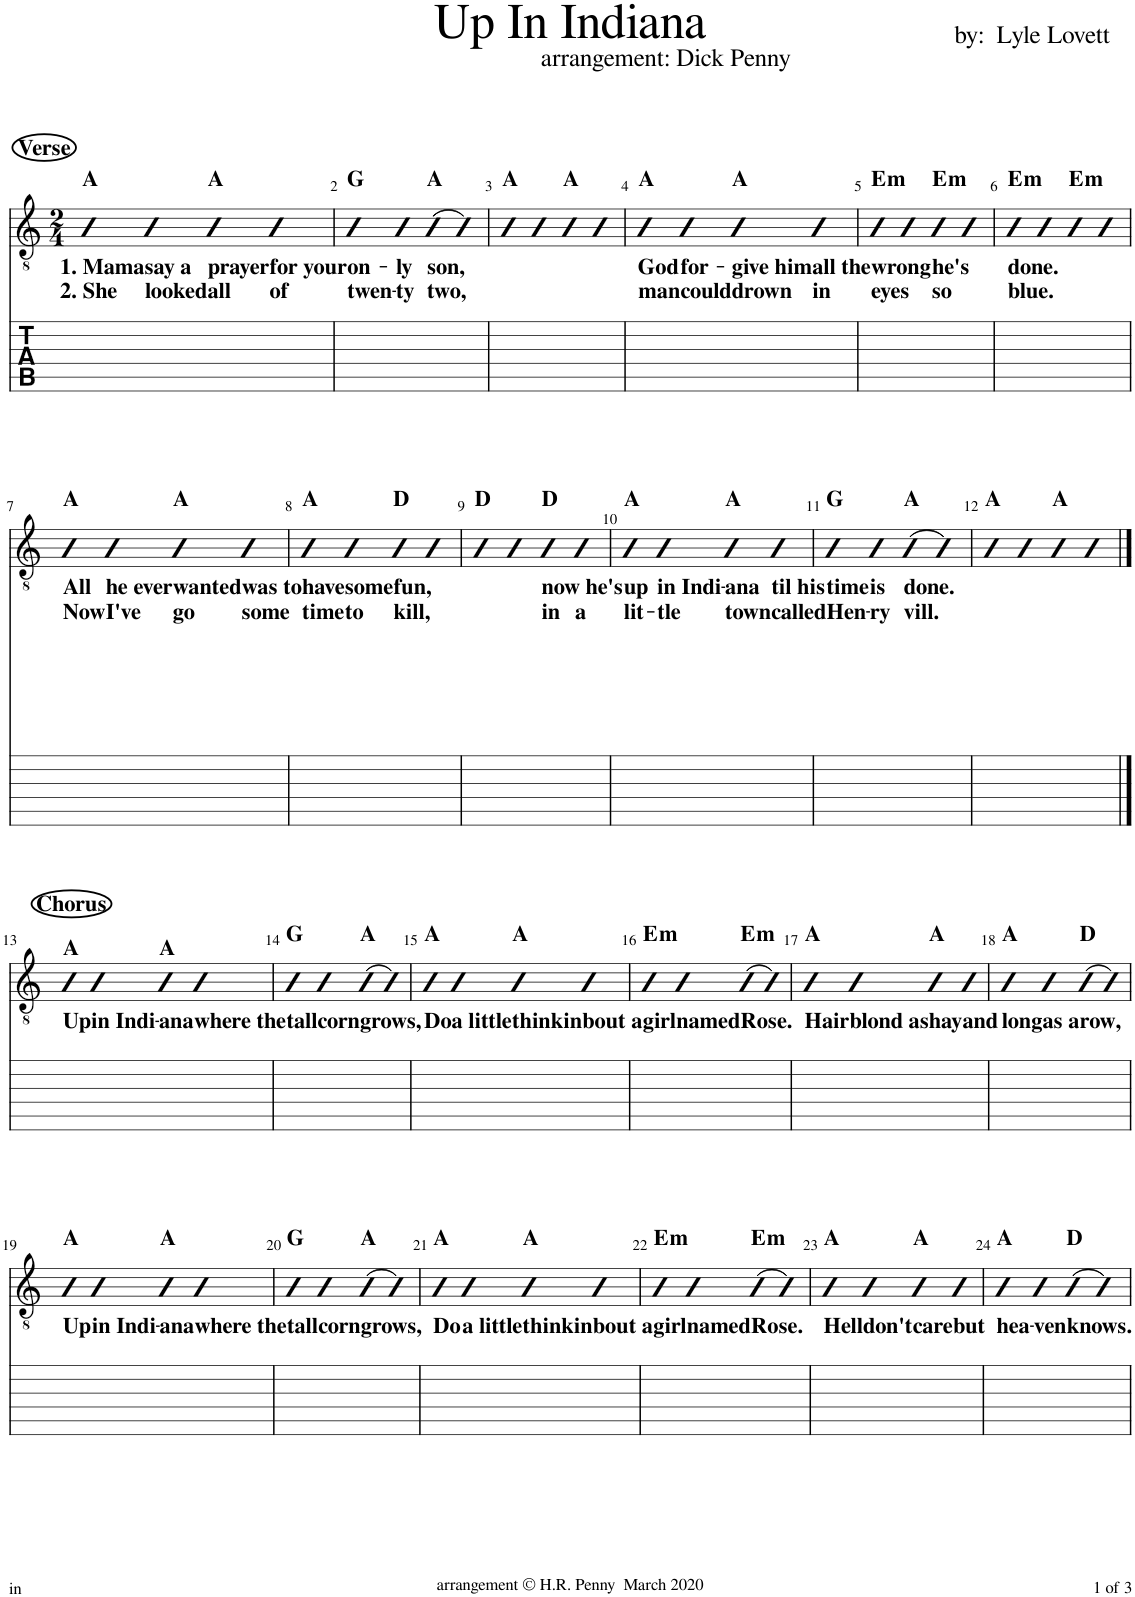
**kern	**kern	**text	**text	**harte
*part1	*part1	*part1	*part1	*part1
*staff2	*staff1	*staff1	*staff1	*
*I"Acoustic Guitar	*	*	*	*
*I'Guit.	*	*	*	*
*stria6	*	*	*	*
*	*clefGv2	*	*	*
*k[]	*	*	*	*
*M2/4	*M2/4	*	*	*
=1	=1	=1	=1	=1
!	!LO:TX:a:B:t=Verse	!	!	!
!	!	!LO:LY:b	!LO:LY:b	!
2r	8GL	1. Mama	2. She	A:maj
!	!	!LO:LY:b	!LO:LY:b	!
.	8GJ	say a	looked	.
!	!	!LO:LY:b	!LO:LY:b	!
.	8GL	prayer	all	A:maj
!	!	!LO:LY:b	!LO:LY:b	!
.	8GJ	for your	of	.
=2	=2	=2	=2	=2
!	!	!LO:LY:b	!LO:LY:b	!
2r	8GL	on-	twen-	G:maj
!	!	!LO:LY:b	!LO:LY:b	!
.	8GJ	-ly	-ty	.
!	!	!LO:LY:b	!LO:LY:b	!
.	(8GL	son,	two,	A:maj
.	8GJ)	.	.	.
=3	=3	=3	=3	=3
2r	8GL	.	.	A:maj
.	8GJ	.	.	.
.	8GL	.	.	A:maj
.	8GJ	.	.	.
=4	=4	=4	=4	=4
!	!	!LO:LY:b	!LO:LY:b	!
2r	8GL	God	man	A:maj
!	!	!LO:LY:b	!LO:LY:b	!
.	8GJ	for-	could	.
!	!	!LO:LY:b	!LO:LY:b	!
.	8GL	-give him	drown	A:maj
!	!	!LO:LY:b	!LO:LY:b	!
.	8GJ	all the	in	.
=5	=5	=5	=5	=5
!	!	!LO:LY:b	!LO:LY:b	!LO:H:kt=m
2r	8GL	wrong	eyes	E:min
.	8GJ	.	.	.
!	!	!LO:LY:b	!LO:LY:b	!LO:H:kt=m
.	8GL	he's	so	E:min
.	8GJ	.	.	.
=6	=6	=6	=6	=6
!	!	!LO:LY:b	!LO:LY:b	!LO:H:kt=m
2r	8GL	done.	blue.	E:min
.	8GJ	.	.	.
!	!	!	!	!LO:H:kt=m
.	8GL	.	.	E:min
.	8GJ	.	.	.
!!LO:LB:g=z
=7	=7	=7	=7	=7
!	!	!LO:LY:b	!LO:LY:b	!
2r	8GL	All	Now	A:maj
!	!	!LO:LY:b	!LO:LY:b	!
.	8GJ	he ever	I've	.
!	!	!LO:LY:b	!LO:LY:b	!
.	8GL	wanted	go	A:maj
!	!	!LO:LY:b	!LO:LY:b	!
.	8GJ	was to	some	.
=8	=8	=8	=8	=8
!	!	!LO:LY:b	!LO:LY:b	!
2r	8GL	have	time	A:maj
!	!	!LO:LY:b	!LO:LY:b	!
.	8GJ	some	to	.
!	!	!LO:LY:b	!LO:LY:b	!
.	8GL	fun,	kill,	D:maj
.	8GJ	.	.	.
=9	=9	=9	=9	=9
2r	8GL	.	.	D:maj
.	8GJ	.	.	.
!	!	!LO:LY:b	!LO:LY:b	!
.	8GL	now he's	in	D:maj
!	!	!	!LO:LY:b	!
.	8GJ	.	a	.
=10	=10	=10	=10	=10
!	!	!LO:LY:b	!LO:LY:b	!
2r	8GL	up	lit-	A:maj
!	!	!LO:LY:b	!LO:LY:b	!
.	8GJ	in Indi-	-tle	.
!	!	!LO:LY:b	!LO:LY:b	!
.	8GL	-ana	town	A:maj
!	!	!LO:LY:b	!LO:LY:b	!
.	8GJ	til his	called	.
=11	=11	=11	=11	=11
!	!	!LO:LY:b	!LO:LY:b	!
2r	8GL	time	Hen-	G:maj
!	!	!LO:LY:b	!LO:LY:b	!
.	8GJ	is	-ry	.
!	!	!LO:LY:b	!LO:LY:b	!
.	(8GL	done.	vill.	A:maj
.	8GJ)	.	.	.
=12	=12	=12	=12	=12
2r	8GL	.	.	A:maj
.	8GJ	.	.	.
.	8GL	.	.	A:maj
.	8GJ	.	.	.
!!LO:LB:g=z
==13	==13	==13	==13	==13
!	!LO:TX:a:B:t=Chorus	!	!	!
!	!	!LO:LY:b	!	!
2r	8GL	Up	.	A:maj
!	!	!LO:LY:b	!	!
.	8GJ	in Indi-	.	.
!	!	!LO:LY:b	!	!
.	8GL	-ana	.	A:maj
!	!	!LO:LY:b	!	!
.	8GJ	where the	.	.
=14	=14	=14	=14	=14
!	!	!LO:LY:b	!	!
2r	8GL	tall	.	G:maj
!	!	!LO:LY:b	!	!
.	8GJ	corn	.	.
!	!	!LO:LY:b	!	!
.	(8GL	grows,	.	A:maj
.	8GJ)	.	.	.
=15	=15	=15	=15	=15
!	!	!LO:LY:b	!	!
2r	8GL	Do	.	A:maj
!	!	!LO:LY:b	!	!
.	8GJ	a little	.	.
!	!	!LO:LY:b	!	!
.	8GL	thinkin	.	A:maj
!	!	!LO:LY:b	!	!
.	8GJ	bout a	.	.
=16	=16	=16	=16	=16
!	!	!LO:LY:b	!	!LO:H:kt=m
2r	8GL	girl	.	E:min
!	!	!LO:LY:b	!	!
.	8GJ	named	.	.
!	!	!LO:LY:b	!	!LO:H:kt=m
.	(8GL	Rose.	.	E:min
.	8GJ)	.	.	.
=17	=17	=17	=17	=17
!	!	!LO:LY:b	!	!
2r	8GL	Hair	.	A:maj
!	!	!LO:LY:b	!	!
.	8GJ	blond as	.	.
!	!	!LO:LY:b	!	!
.	8GL	hay	.	A:maj
!	!	!LO:LY:b	!	!
.	8GJ	and	.	.
=18	=18	=18	=18	=18
!	!	!LO:LY:b	!	!
2r	8GL	long	.	A:maj
!	!	!LO:LY:b	!	!
.	8GJ	as a	.	.
!	!	!LO:LY:b	!	!
.	(8GL	row,	.	D:maj
.	8GJ)	.	.	.
!!LO:LB:g=z
=19	=19	=19	=19	=19
!	!	!LO:LY:b	!	!
2r	8GL	Up	.	A:maj
!	!	!LO:LY:b	!	!
.	8GJ	in Indi-	.	.
!	!	!LO:LY:b	!	!
.	8GL	-ana	.	A:maj
!	!	!LO:LY:b	!	!
.	8GJ	where the	.	.
=20	=20	=20	=20	=20
!	!	!LO:LY:b	!	!
2r	8GL	tall	.	G:maj
!	!	!LO:LY:b	!	!
.	8GJ	corn	.	.
!	!	!LO:LY:b	!	!
.	(8GL	grows,	.	A:maj
.	8GJ)	.	.	.
=21	=21	=21	=21	=21
!	!	!LO:LY:b	!	!
2r	8GL	Do	.	A:maj
!	!	!LO:LY:b	!	!
.	8GJ	a little	.	.
!	!	!LO:LY:b	!	!
.	8GL	thinkin	.	A:maj
!	!	!LO:LY:b	!	!
.	8GJ	bout a	.	.
=22	=22	=22	=22	=22
!	!	!LO:LY:b	!	!LO:H:kt=m
2r	8GL	girl	.	E:min
!	!	!LO:LY:b	!	!
.	8GJ	named	.	.
!	!	!LO:LY:b	!	!LO:H:kt=m
.	(8GL	Rose.	.	E:min
.	8GJ)	.	.	.
=23	=23	=23	=23	=23
!	!	!LO:LY:b	!	!
2r	8GL	Hell	.	A:maj
!	!	!LO:LY:b	!	!
.	8GJ	don't	.	.
!	!	!LO:LY:b	!	!
.	8GL	care	.	A:maj
!	!	!LO:LY:b	!	!
.	8GJ	but	.	.
=24	=24	=24	=24	=24
!	!	!LO:LY:b	!	!
2r	8GL	hea-	.	A:maj
!	!	!LO:LY:b	!	!
.	8GJ	-ven	.	.
!	!	!LO:LY:b	!	!
.	(8GL	knows.	.	D:maj
.	8GJ)	.	.	.
=	=	=	=	=
*-	*-	*-	*-	*-
